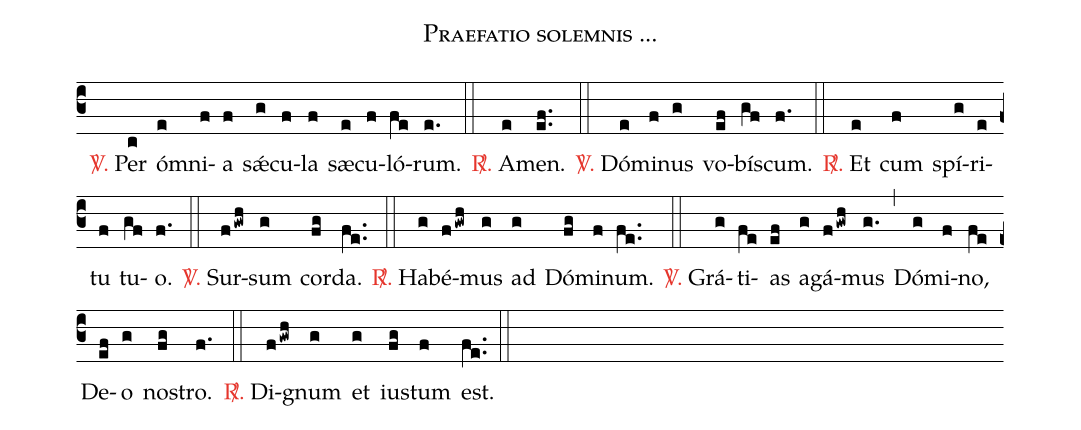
name:Praefatio solemnis ...;
office-part:missa;
%%
(c3) ()

<c><sp>V/</sp>.</c> Per(c) óm(e)ni(f)a(f) sǽ(g)cu(f)la(f) sæ(e)cu(f)ló(fe)rum.(e.) (::)
<c><sp>R/</sp>.</c> A(e)men.(ef..) (::)

<c><sp>V/</sp>.</c> Dó(e)mi(f)nus(g) vo(ef)bí(gf)scum.(f.) (::)
<c><sp>R/</sp>.</c> Et(e) cum(f) spí(g)ri(e)tu(f) tu(gf)o.(f.) (::)

<c><sp>V/</sp>.</c> Sur(fgwh)sum(g) cor(fg)da.(fe..) (::)
<c><sp>R/</sp>.</c> Ha(g)bé(fgwh)mus(g) ad(g) Dó(fg)mi(f)num.(fe..) (::)

<c><sp>V/</sp>.</c> Grá(g)ti(fe)as(ef) a(g)gá(fgwh)mus(g.) (,) Dó(g)mi(f)no,(fe) De(ef)o(g) no(fg)stro.(f.) (::)
<c><sp>R/</sp>.</c> Di(fgwh)gnum(g) et(g) ius(fg)tum(f) est.(fe..) (::)
